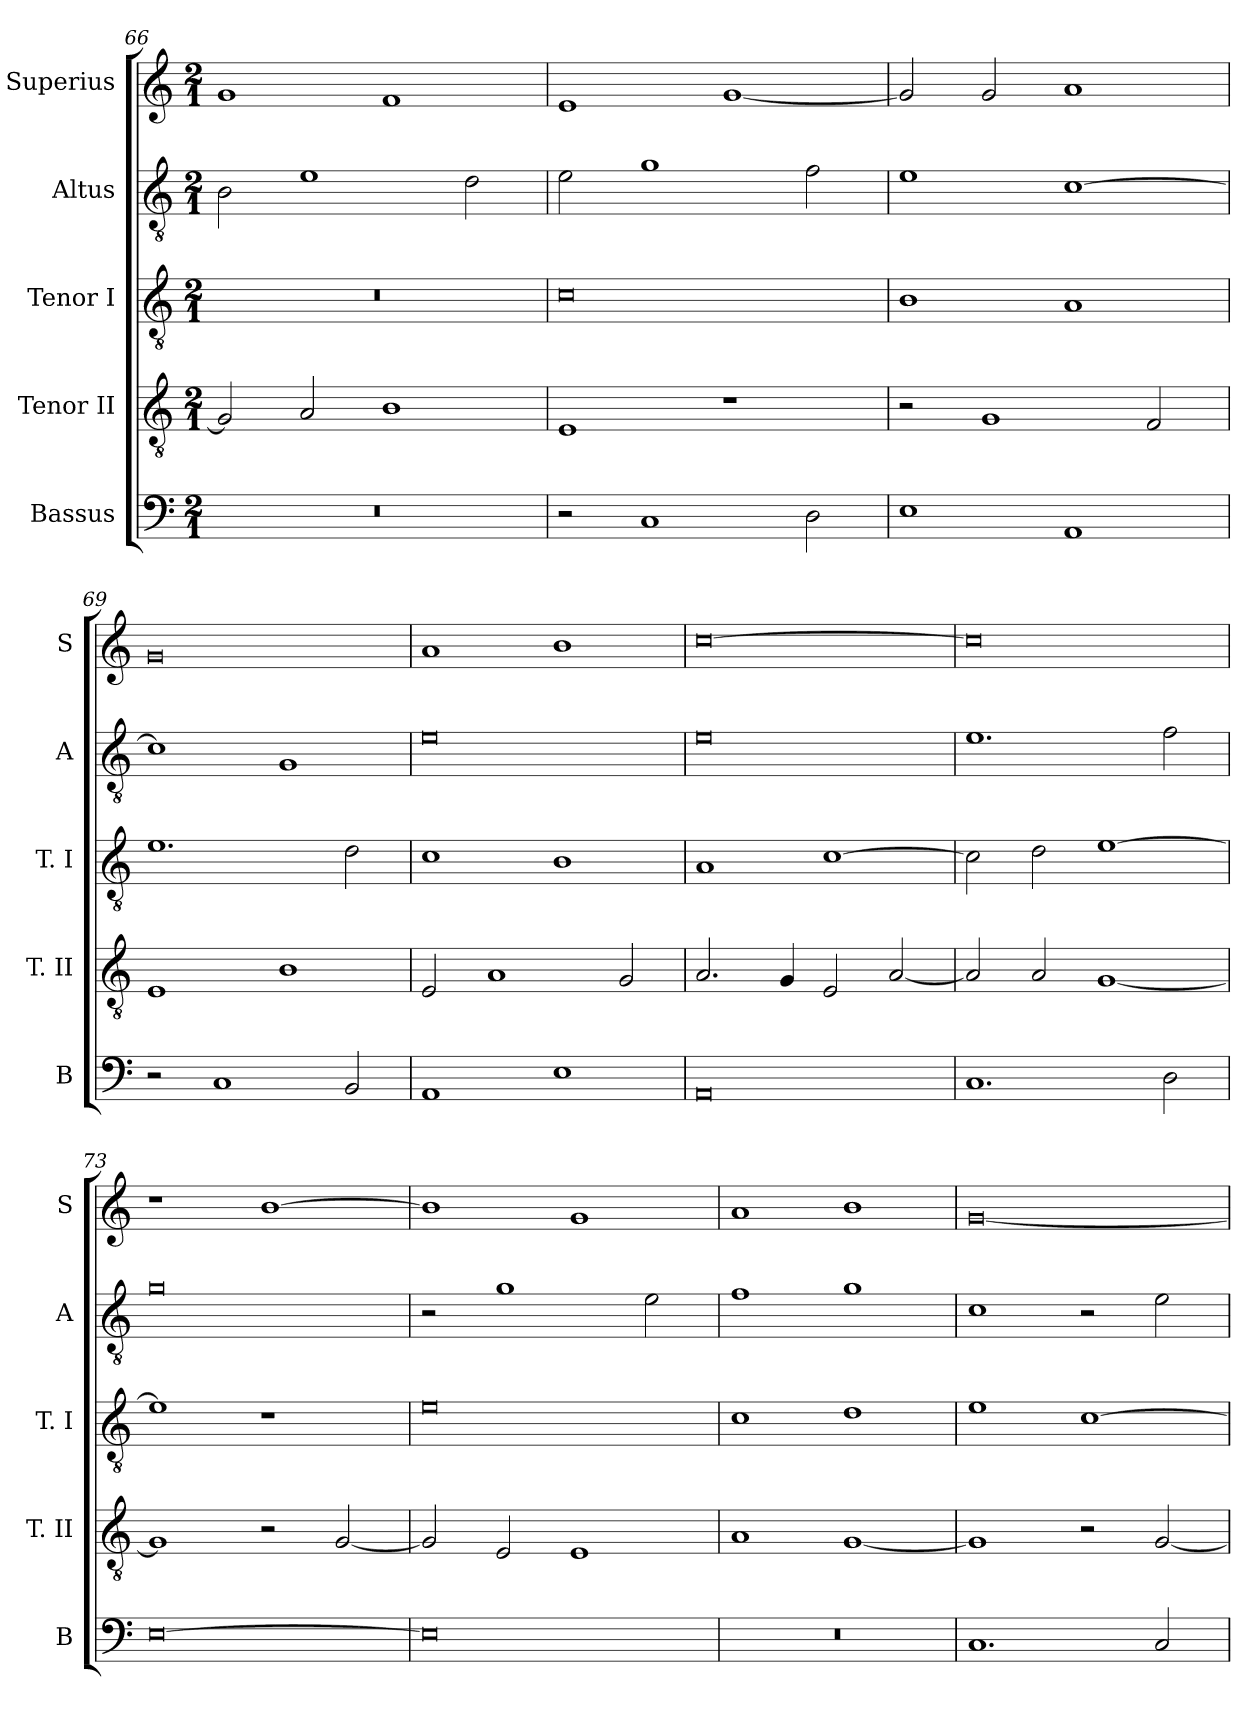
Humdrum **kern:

**kern	**kern	**kern	**kern	**kern
*part5	*part4	*part3	*part2	*part1
*staff5	*staff4	*staff3	*staff2	*staff1
*I"Bassus	*I"Tenor II	*I"Tenor I	*I"Altus	*I"Superius
*I'B	*I'T. II	*I'T. I	*I'A	*I'S
*clefF4	*clefGv2	*clefGv2	*clefGv2	*clefG2
*k[]	*k[]	*k[]	*k[]	*k[]
*C:	*C:	*C:	*C:	*C:
*M2/1	*M2/1	*M2/1	*M2/1	*M2/1
=66	=66	=66	=66	=66
0r	2G]	0r	2B	1g
.	2A	.	1e	.
.	1B	.	.	1f
.	.	.	2d	.
=67	=67	=67	=67	=67
2r	1E	0c	2e	1e
1C	.	.	1g	.
.	1r	.	.	[1g
2D	.	.	2f	.
=68	=68	=68	=68	=68
1E	2r	1B	1e	2g]
.	1G	.	.	2g
1AA	.	1A	[1c	1a
.	2F	.	.	.
=69	=69	=69	=69	=69
2r	1E	1.e	1c]	0g
1C	.	.	.	.
.	1B	.	1G	.
2BB	.	2d	.	.
=70	=70	=70	=70	=70
1AA	2E	1c	0e	1a
.	1A	.	.	.
1E	.	1B	.	1b
.	2G	.	.	.
=71	=71	=71	=71	=71
0AA	2.A	1A	0e	[0cc
.	4G	.	.	.
.	2E	[1c	.	.
.	[2A	.	.	.
=72	=72	=72	=72	=72
1.C	2A]	2c]	1.e	0cc]
.	2A	2d	.	.
.	[1G	[1e	.	.
2D	.	.	2f	.
=73	=73	=73	=73	=73
[0E	1G]	1e]	0g	1r
.	2r	1r	.	[1b
.	[2G	.	.	.
=74	=74	=74	=74	=74
0E]	2G]	0e	2r	1b]
.	2E	.	1g	.
.	1E	.	.	1g
.	.	.	2e	.
=75	=75	=75	=75	=75
0r	1A	1c	1f	1a
.	[1G	1d	1g	1b
=76	=76	=76	=76	=76
1.C	1G]	1e	1c	[0g
.	2r	[1c	2r	.
2C	[2G	.	2e	.
=	=	=	=	=
*-	*-	*-	*-	*-
